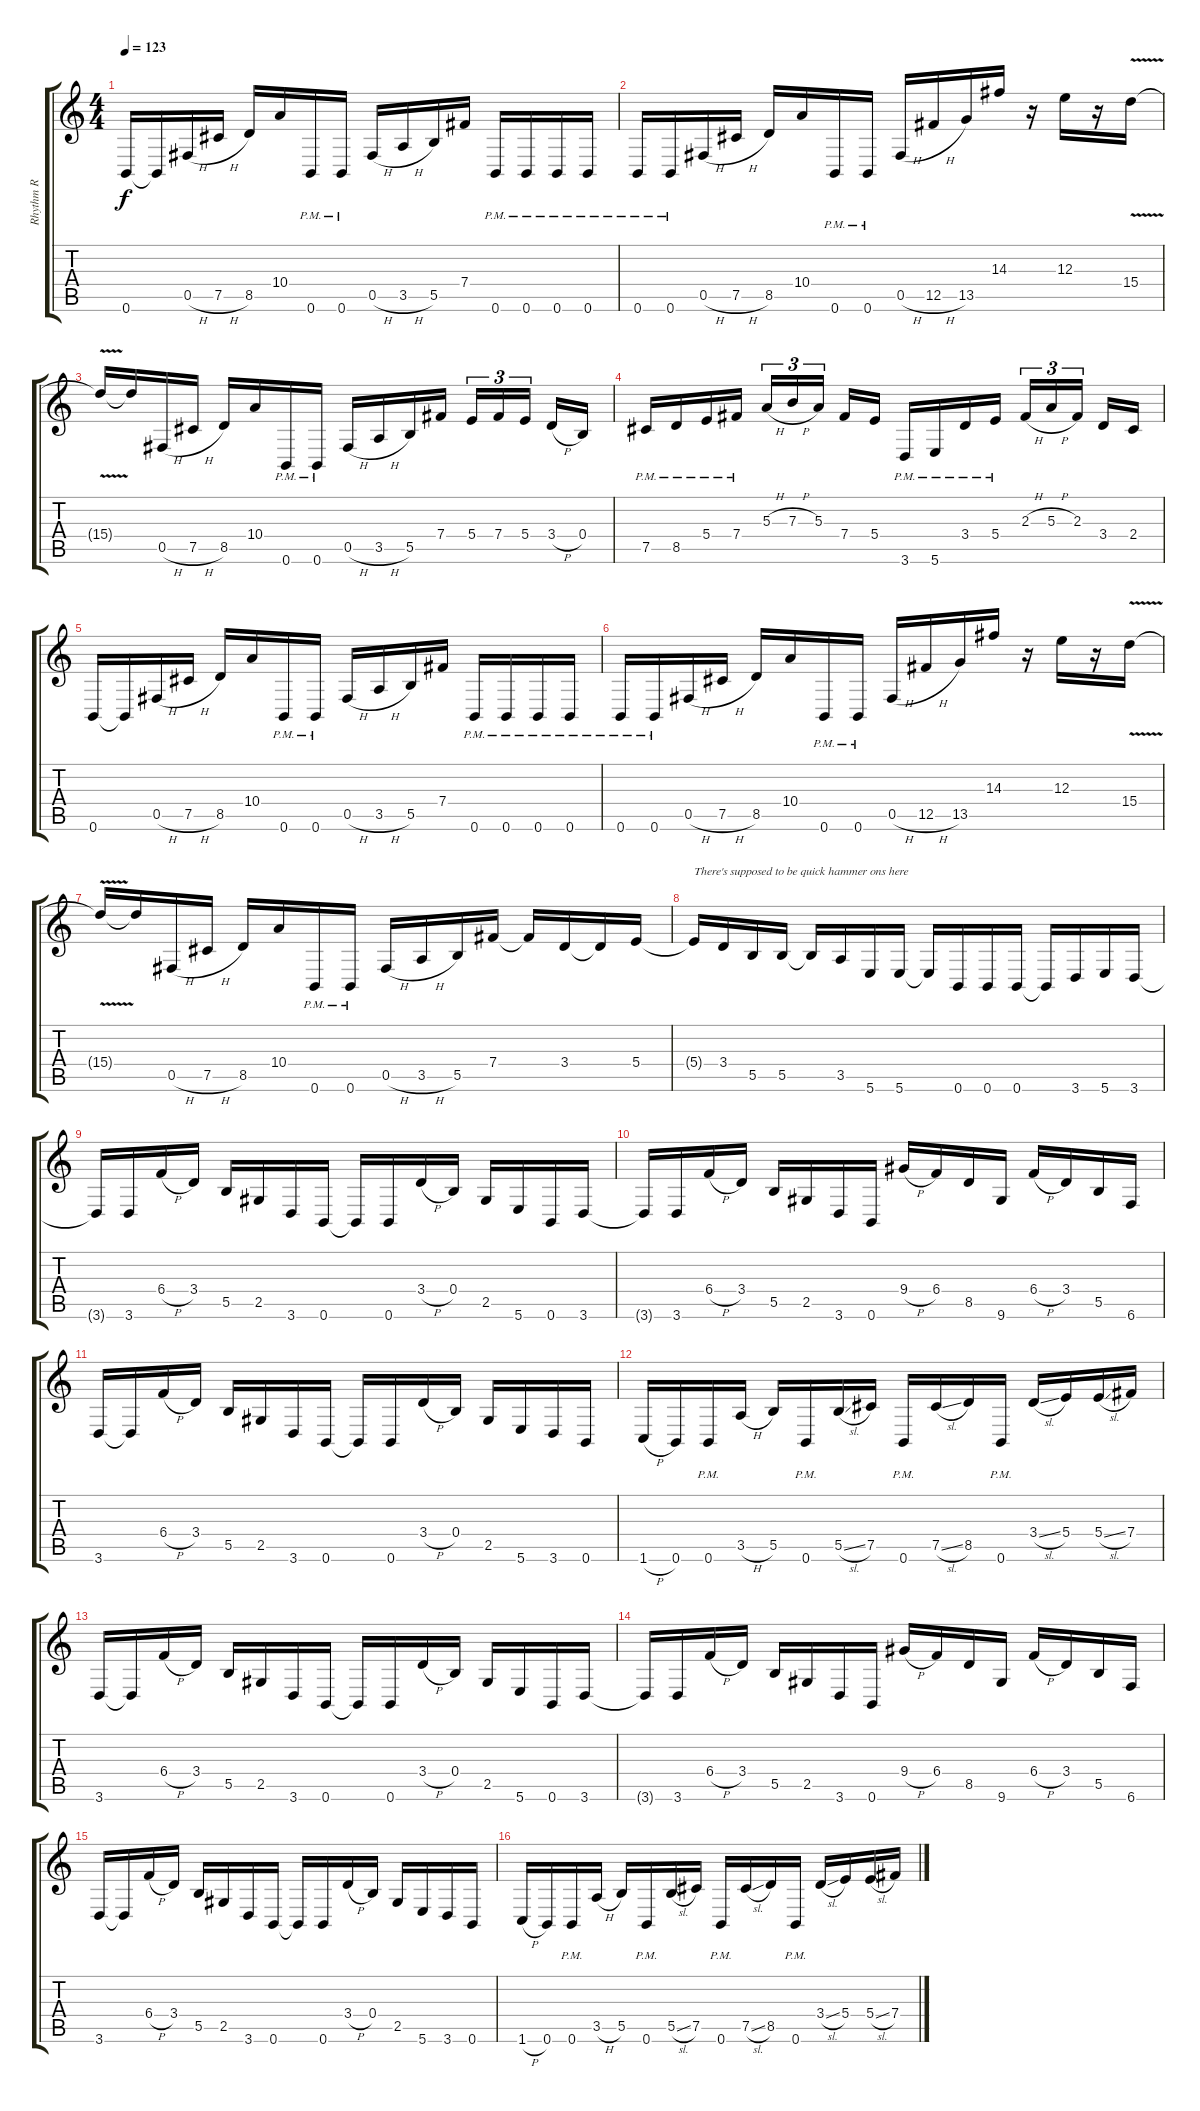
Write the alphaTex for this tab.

\track ("Rhythm R" "Rhythm R") {instrument distortionguitar}
\staff {score tabs}
\tuning (Db4 Ab3 E3 B2 Gb2 B1) {hide}
\ts (4 4)
\tempo 123
\clef g2
\ks c
0.6.16{dy f} 0.6{t}.16 0.5{h}.16 7.5{h}.16 8.5.16 10.4.16 0.6{pm}.16 0.6{pm}.16 0.5{h}.16 3.5{h}.16 5.5.16 7.4.16 0.6{pm}.16 0.6{pm}.16 0.6{pm}.16 0.6{pm}.16 |
0.6{pm}.16 0.6{pm}.16 0.5{h}.16 7.5{h}.16 8.5.16 10.4.16 0.6{pm}.16 0.6{pm}.16 0.5{h}.16 12.5{h}.16 13.5.16 14.3.16 r.16 12.3.16 r.16 15.4{v}.16 |
15.4{t}.16 15.4{t}.16 0.5{h}.16 7.5{h}.16 8.5.16 10.4.16 0.6{pm}.16 0.6{pm}.16 0.5{h}.16 3.5{h}.16 5.5.16 7.4.16 5.4.16{tu (3 2)} 7.4.16{tu (3 2)} 5.4.16{tu (3 2) beam splitsecondary} 3.4{h}.16 0.4.16 |
7.5{pm}.16 8.5{pm}.16 5.4{pm}.16 7.4{pm}.16 5.3{h}.16{tu (3 2)} 7.3{h}.16{tu (3 2)} 5.3.16{tu (3 2) beam splitsecondary} 7.4.16 5.4.16 3.6{pm}.16 5.6{pm}.16 3.4{pm}.16 5.4{pm}.16 2.3{h}.16{tu (3 2)} 5.3{h}.16{tu (3 2)} 2.3.16{tu (3 2) beam splitsecondary} 3.4.16 2.4.16 |
0.6.16 0.6{t}.16 0.5{h}.16 7.5{h}.16 8.5.16 10.4.16 0.6{pm}.16 0.6{pm}.16 0.5{h}.16 3.5{h}.16 5.5.16 7.4.16 0.6{pm}.16 0.6{pm}.16 0.6{pm}.16 0.6{pm}.16 |
0.6{pm}.16 0.6{pm}.16 0.5{h}.16 7.5{h}.16 8.5.16 10.4.16 0.6{pm}.16 0.6{pm}.16 0.5{h}.16 12.5{h}.16 13.5.16 14.3.16 r.16 12.3.16 r.16 15.4{v}.16 |
15.4{t}.16 15.4{t}.16 0.5{h}.16 7.5{h}.16 8.5.16 10.4.16 0.6{pm}.16 0.6{pm}.16 0.5{h}.16 3.5{h}.16 5.5.16 7.4.16 7.4{t}.16 3.4.16 3.4{t}.16 5.4.16 |
5.4{t}.16{txt "There's supposed to be quick hammer ons here"} 3.4.16 5.5.16 5.5.16 5.5{t}.16 3.5.16 5.6.16 5.6.16 5.6{t}.16 0.6.16 0.6.16 0.6.16 0.6{t}.16 3.6.16 5.6.16 3.6.16 |
3.6{t}.16 3.6.16 6.4{h}.16 3.4.16 5.5.16 2.5.16 3.6.16 0.6.16 0.6{t}.16 0.6.16 3.4{h}.16 0.4.16 2.5.16 5.6.16 0.6.16 3.6.16 |
3.6{t}.16 3.6.16 6.4{h}.16 3.4.16 5.5.16 2.5.16 3.6.16 0.6.16 9.4{h}.16 6.4.16 8.5.16 9.6.16 6.4{h}.16 3.4.16 5.5.16 6.6.16 |
3.6.16 3.6{t}.16 6.4{h}.16 3.4.16 5.5.16 2.5.16 3.6.16 0.6.16 0.6{t}.16 0.6.16 3.4{h}.16 0.4.16 2.5.16 5.6.16 3.6.16 0.6.16 |
1.6{h}.16 0.6.16 0.6{pm}.16 3.5{h}.16 5.5.16 0.6{pm}.16 5.5{sl}.16 7.5.16 0.6{pm}.16 7.5{sl}.16 8.5.16 0.6{pm}.16 3.4{sl}.16 5.4.16 5.4{sl}.16 7.4.16 |
3.6.16 3.6{t}.16 6.4{h}.16 3.4.16 5.5.16 2.5.16 3.6.16 0.6.16 0.6{t}.16 0.6.16 3.4{h}.16 0.4.16 2.5.16 5.6.16 0.6.16 3.6.16 |
3.6{t}.16 3.6.16 6.4{h}.16 3.4.16 5.5.16 2.5.16 3.6.16 0.6.16 9.4{h}.16 6.4.16 8.5.16 9.6.16 6.4{h}.16 3.4.16 5.5.16 6.6.16 |
3.6.16 3.6{t}.16 6.4{h}.16 3.4.16 5.5.16 2.5.16 3.6.16 0.6.16 0.6{t}.16 0.6.16 3.4{h}.16 0.4.16 2.5.16 5.6.16 3.6.16 0.6.16 |
1.6{h}.16 0.6.16 0.6{pm}.16 3.5{h}.16 5.5.16 0.6{pm}.16 5.5{sl}.16 7.5.16 0.6{pm}.16 7.5{sl}.16 8.5.16 0.6{pm}.16 3.4{sl}.16 5.4.16 5.4{sl}.16 7.4.16
